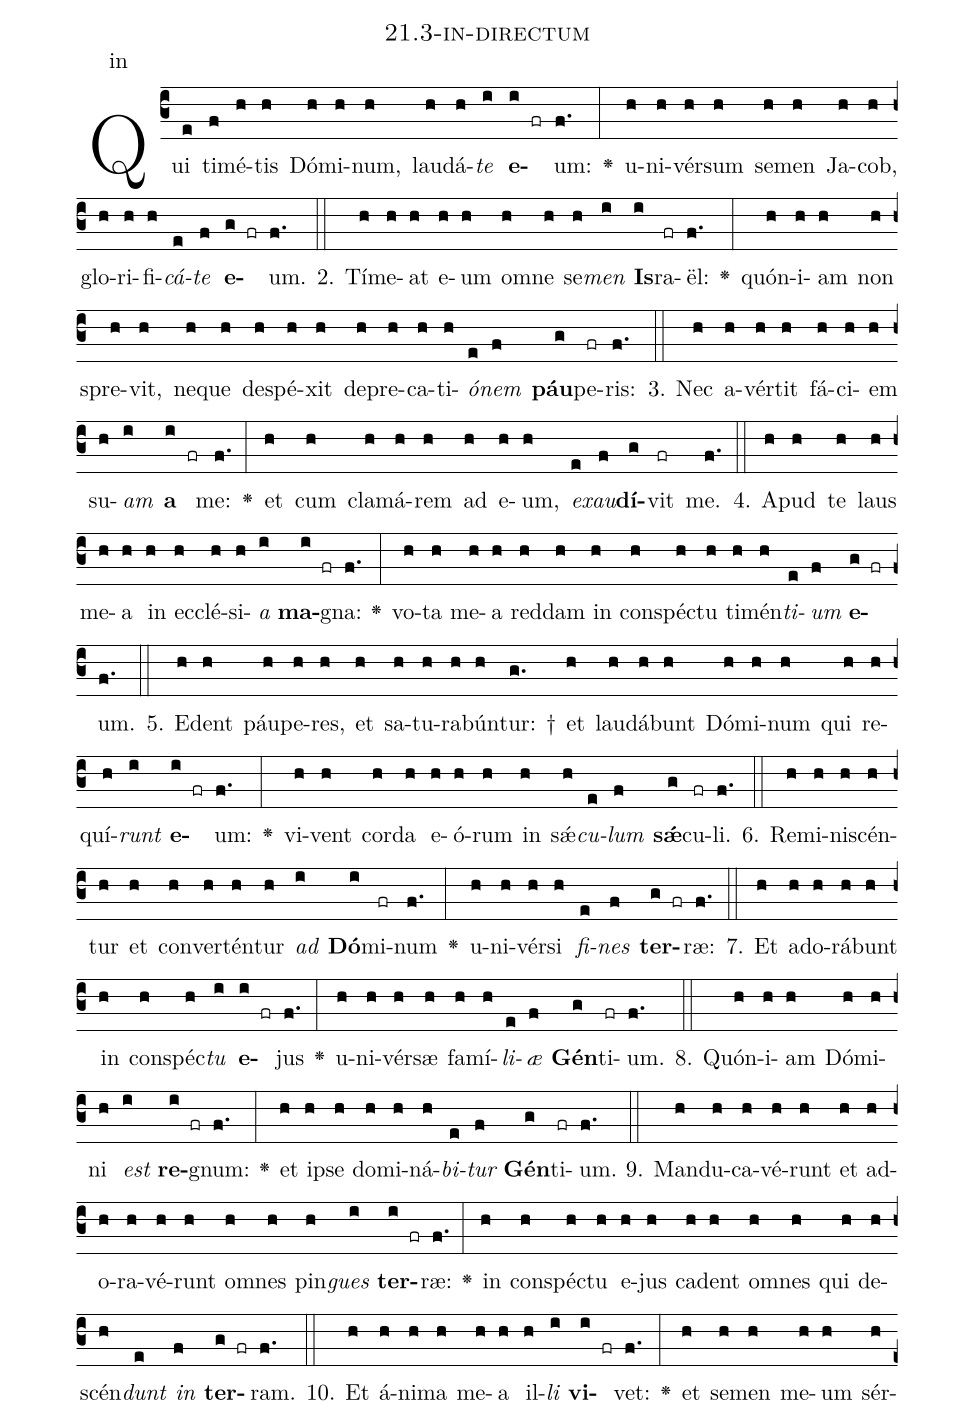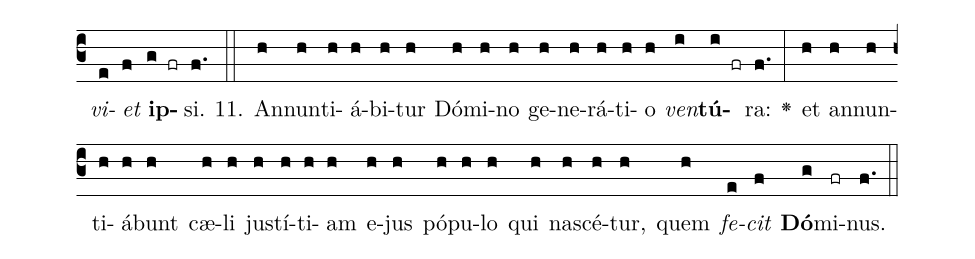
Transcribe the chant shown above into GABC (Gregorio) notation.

name: 21.3-in-directum;
annotation: in;
%%
(c3)Qui(e) ti(f)mé(h)tis(h) Dó(h)mi(h)num,(h) lau(h)dá(h)<i>te</i>(i) <b>e</b>(i fr)um:(f.) <v>\greheightstar</v>(:) u(h)ni(h)vér(h)sum(h) se(h)men(h) Ja(h)cob,(h) glo(h)ri(h)fi(h)<i>cá</i>(e)<i>te</i>(f) <b>e</b>(g fr)um.(f.) (::)
2. Tí(h)me(h)at(h) e(h)um(h) om(h)ne(h) se(h)<i>men</i>(i) <b>Is</b>(i)ra(fr)ël:(f.) <v>\greheightstar</v>(:) quón(h)i(h)am(h) non(h) spre(h)vit,(h) ne(h)que(h) de(h)spé(h)xit(h) de(h)pre(h)ca(h)ti(h)<i>ó</i>(e)<i>nem</i>(f) <b>páu</b>(g)pe(fr)ris:(f.) (::)
3. Nec(h) a(h)vér(h)tit(h) fá(h)ci(h)em(h) su(h)<i>am</i>(i) <b>a</b>(i fr) me:(f.) <v>\greheightstar</v>(:) et(h) cum(h) cla(h)má(h)rem(h) ad(h) e(h)um,(h) <i>ex</i>(e)<i>au</i>(f)<b>dí</b>(g)vit(fr) me.(f.) (::)
4. A(h)pud(h) te(h) laus(h) me(h)a(h) in(h) ec(h)clé(h)si(h)<i>a</i>(i) <b>ma</b>(i fr)gna:(f.) <v>\greheightstar</v>(:) vo(h)ta(h) me(h)a(h) red(h)dam(h) in(h) con(h)spéc(h)tu(h) ti(h)mén(h)<i>ti</i>(e)<i>um</i>(f) <b>e</b>(g fr)um.(f.) (::)
5. E(h)dent(h) páu(h)pe(h)res,(h) et(h) sa(h)tu(h)ra(h)bún(h)tur: †(g.) et(h) lau(h)dá(h)bunt(h) Dó(h)mi(h)num(h) qui(h) re(h)quí(h)<i>runt</i>(i) <b>e</b>(i fr)um:(f.) <v>\greheightstar</v>(:) vi(h)vent(h) cor(h)da(h) e(h)ó(h)rum(h) in(h) sǽ(h)<i>cu</i>(e)<i>lum</i>(f) <b>sǽ</b>(g)cu(fr)li.(f.) (::)
6. Re(h)mi(h)ni(h)scén(h)tur(h) et(h) con(h)ver(h)tén(h)tur(h) <i>ad</i>(i) <b>Dó</b>(i)mi(fr)num(f.) <v>\greheightstar</v>(:) u(h)ni(h)vér(h)si(h) <i>fi</i>(e)<i>nes</i>(f) <b>ter</b>(g fr)ræ:(f.) (::)
7. Et(h) ad(h)o(h)rá(h)bunt(h) in(h) con(h)spéc(h)<i>tu</i>(i) <b>e</b>(i fr)jus(f.) <v>\greheightstar</v>(:) u(h)ni(h)vér(h)sæ(h) fa(h)mí(h)<i>li</i>(e)<i>æ</i>(f) <b>Gén</b>(g)ti(fr)um.(f.) (::)
8. Quón(h)i(h)am(h) Dó(h)mi(h)ni(h) <i>est</i>(i) <b>re</b>(i fr)gnum:(f.) <v>\greheightstar</v>(:) et(h) ip(h)se(h) do(h)mi(h)ná(h)<i>bi</i>(e)<i>tur</i>(f) <b>Gén</b>(g)ti(fr)um.(f.) (::)
9. Man(h)du(h)ca(h)vé(h)runt(h) et(h) ad(h)o(h)ra(h)vé(h)runt(h) om(h)nes(h) pin(h)<i>gues</i>(i) <b>ter</b>(i fr)ræ:(f.) <v>\greheightstar</v>(:) in(h) con(h)spéc(h)tu(h) e(h)jus(h) ca(h)dent(h) om(h)nes(h) qui(h) de(h)scén(h)<i>dunt</i>(e) <i>in</i>(f) <b>ter</b>(g fr)ram.(f.) (::)
10. Et(h) á(h)ni(h)ma(h) me(h)a(h) il(h)<i>li</i>(i) <b>vi</b>(i fr)vet:(f.) <v>\greheightstar</v>(:) et(h) se(h)men(h) me(h)um(h) sér(h)<i>vi</i>(e)<i>et</i>(f) <b>ip</b>(g fr)si.(f.) (::)
11. An(h)nun(h)ti(h)á(h)bi(h)tur(h) Dó(h)mi(h)no(h) ge(h)ne(h)rá(h)ti(h)o(h) <i>ven</i>(i)<b>tú</b>(i fr)ra:(f.) <v>\greheightstar</v>(:) et(h) an(h)nun(h)ti(h)á(h)bunt(h) cæ(h)li(h) jus(h)tí(h)ti(h)am(h) e(h)jus(h) pó(h)pu(h)lo(h) qui(h) na(h)scé(h)tur,(h) quem(h) <i>fe</i>(e)<i>cit</i>(f) <b>Dó</b>(g)mi(fr)nus.(f.) (::)
